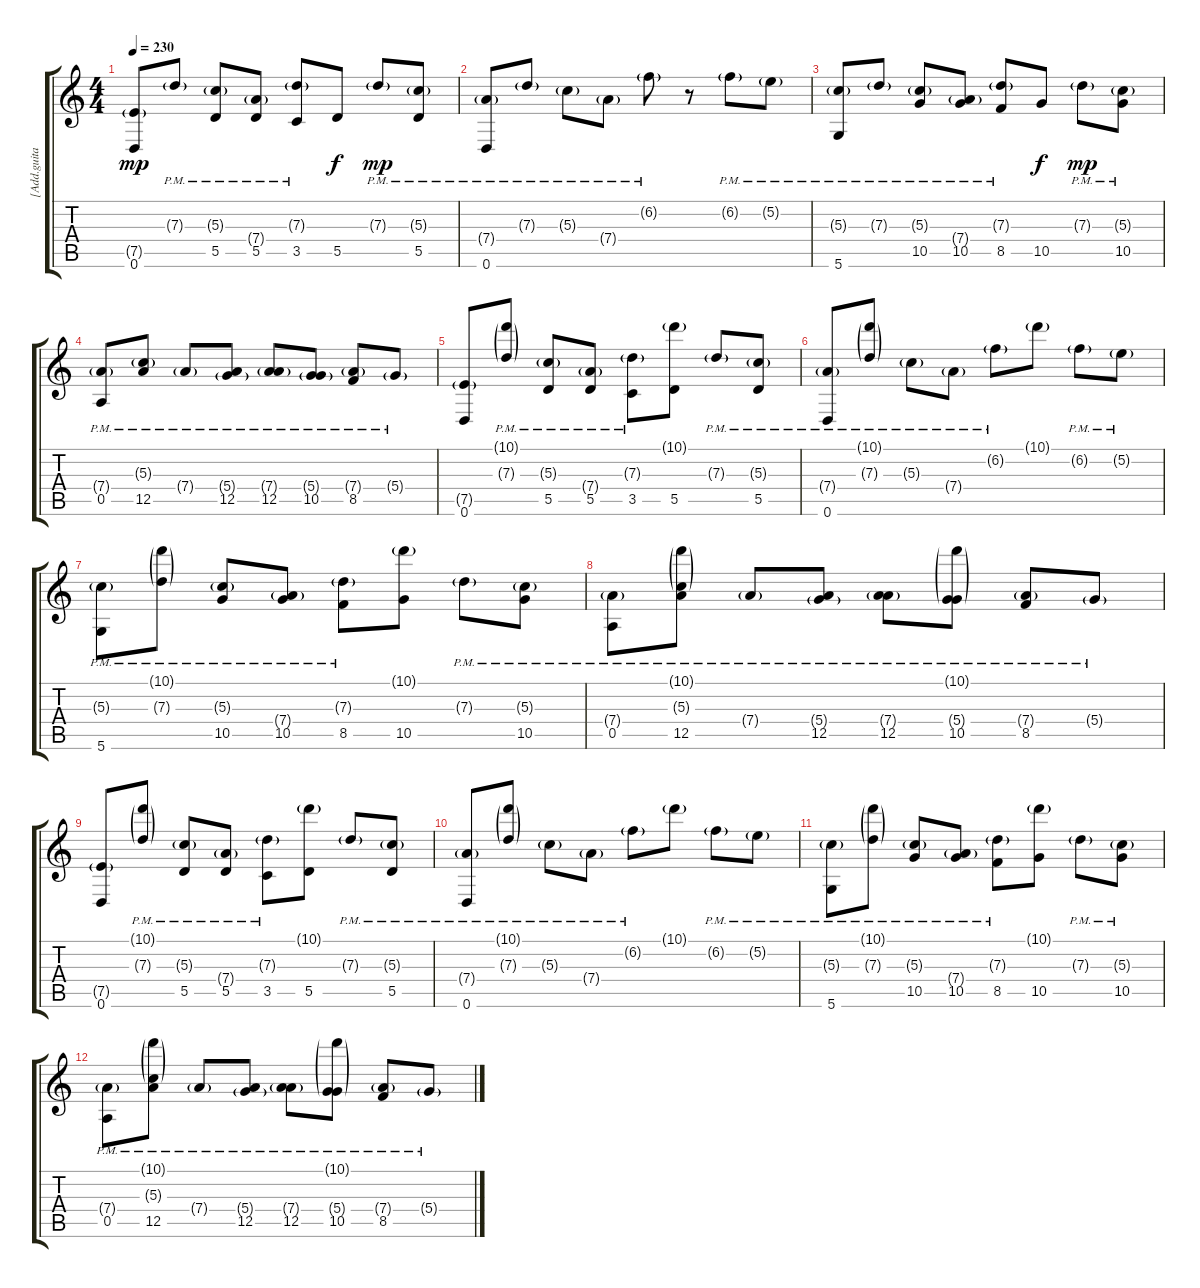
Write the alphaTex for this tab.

\track ("[Add.guitar]" "[Add.guita") {instrument overdrivenguitar}
\staff {score tabs}
\tuning (E4 B3 G3 D3 A2 D2) {hide}
\ts (4 4)
\tempo 230
\clef g2
\ks c
(7.5{g} 0.6).8{dy mp} 7.3{g pm}.8 (5.3{g pm} 5.5).8 (7.4{g pm} 5.5).8 (7.3{g pm} 3.5).8 5.5.8{dy f} 7.3{g pm}.8{dy mp} (5.3{g pm} 5.5).8 |
(7.4{g pm} 0.6).8 7.3{g pm}.8 5.3{g pm}.8 7.4{g pm}.8 6.2{g pm}.8 r.8 6.2{g pm}.8 5.2{g pm}.8 |
(5.3{g pm} 5.6).8 7.3{g pm}.8 (5.3{g pm} 10.5).8 (7.4{g pm} 10.5).8 (7.3{g pm} 8.5).8 10.5.8{dy f} 7.3{g pm}.8{dy mp} (5.3{g pm} 10.5).8 |
(7.4{g pm} 0.5).8 (5.3{g pm} 12.5).8 7.4{g pm}.8 (5.4{g pm} 12.5).8 (7.4{g pm} 12.5).8 (5.4{g pm} 10.5).8 (7.4{g pm} 8.5).8 5.4{g pm}.8 |
(7.5{g} 0.6).8 (10.1{g} 7.3{g pm}).8 (5.3{g pm} 5.5).8 (7.4{g pm} 5.5).8 (7.3{g pm} 3.5).8 (10.1{g} 5.5).8 7.3{g pm}.8 (5.3{g pm} 5.5).8 |
(7.4{g pm} 0.6).8 (10.1{g} 7.3{g pm}).8 5.3{g pm}.8 7.4{g pm}.8 6.2{g pm}.8 10.1{g}.8 6.2{g pm}.8 5.2{g pm}.8 |
(5.3{g pm} 5.6).8 (10.1{g} 7.3{g pm}).8 (5.3{g pm} 10.5).8 (7.4{g pm} 10.5).8 (7.3{g pm} 8.5).8 (10.1{g} 10.5).8 7.3{g pm}.8 (5.3{g pm} 10.5).8 |
(7.4{g pm} 0.5).8 (10.1{g} 5.3{g pm} 12.5).8 7.4{g pm}.8 (5.4{g pm} 12.5).8 (7.4{g pm} 12.5).8 (10.1{g} 5.4{g pm} 10.5).8 (7.4{g pm} 8.5).8 5.4{g pm}.8 |
(7.5{g} 0.6).8 (10.1{g} 7.3{g pm}).8 (5.3{g pm} 5.5).8 (7.4{g pm} 5.5).8 (7.3{g pm} 3.5).8 (10.1{g} 5.5).8 7.3{g pm}.8 (5.3{g pm} 5.5).8 |
(7.4{g pm} 0.6).8 (10.1{g} 7.3{g pm}).8 5.3{g pm}.8 7.4{g pm}.8 6.2{g pm}.8 10.1{g}.8 6.2{g pm}.8 5.2{g pm}.8 |
(5.3{g pm} 5.6).8 (10.1{g} 7.3{g pm}).8 (5.3{g pm} 10.5).8 (7.4{g pm} 10.5).8 (7.3{g pm} 8.5).8 (10.1{g} 10.5).8 7.3{g pm}.8 (5.3{g pm} 10.5).8 |
(7.4{g pm} 0.5).8 (10.1{g} 5.3{g pm} 12.5).8 7.4{g pm}.8 (5.4{g pm} 12.5).8 (7.4{g pm} 12.5).8 (10.1{g} 5.4{g pm} 10.5).8 (7.4{g pm} 8.5).8 5.4{g pm}.8
